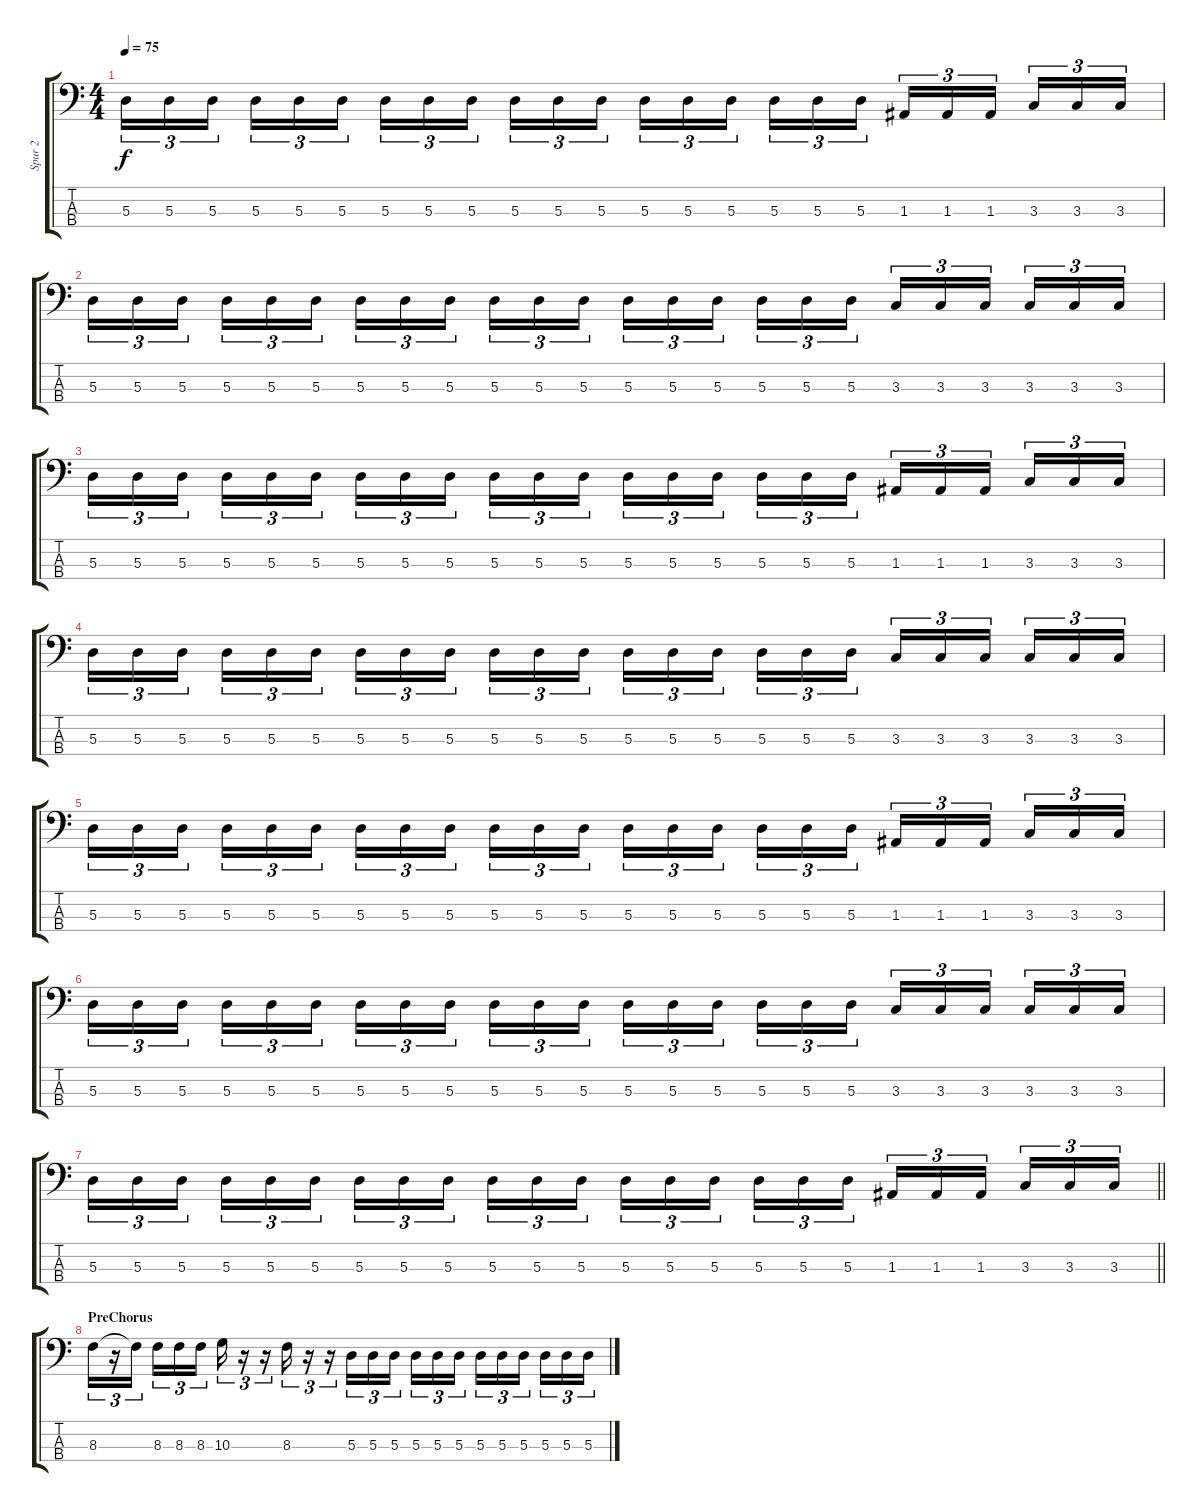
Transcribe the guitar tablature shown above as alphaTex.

\track ("Spur 2" "Spur 2") {instrument electricbassfinger}
\staff {score tabs}
\tuning (G2 D2 A1 E1) {hide}
\ts (4 4)
\tempo 75
\clef f4
\ks c
5.3.16{tu (3 2) dy f} 5.3.16{tu (3 2)} 5.3.16{tu (3 2)} 5.3.16{tu (3 2)} 5.3.16{tu (3 2)} 5.3.16{tu (3 2)} 5.3.16{tu (3 2)} 5.3.16{tu (3 2)} 5.3.16{tu (3 2)} 5.3.16{tu (3 2)} 5.3.16{tu (3 2)} 5.3.16{tu (3 2)} 5.3.16{tu (3 2)} 5.3.16{tu (3 2)} 5.3.16{tu (3 2)} 5.3.16{tu (3 2)} 5.3.16{tu (3 2)} 5.3.16{tu (3 2)} 1.3.16{tu (3 2)} 1.3.16{tu (3 2)} 1.3.16{tu (3 2)} 3.3.16{tu (3 2)} 3.3.16{tu (3 2)} 3.3.16{tu (3 2)} |
5.3.16{tu (3 2)} 5.3.16{tu (3 2)} 5.3.16{tu (3 2)} 5.3.16{tu (3 2)} 5.3.16{tu (3 2)} 5.3.16{tu (3 2)} 5.3.16{tu (3 2)} 5.3.16{tu (3 2)} 5.3.16{tu (3 2)} 5.3.16{tu (3 2)} 5.3.16{tu (3 2)} 5.3.16{tu (3 2)} 5.3.16{tu (3 2)} 5.3.16{tu (3 2)} 5.3.16{tu (3 2)} 5.3.16{tu (3 2)} 5.3.16{tu (3 2)} 5.3.16{tu (3 2)} 3.3.16{tu (3 2)} 3.3.16{tu (3 2)} 3.3.16{tu (3 2)} 3.3.16{tu (3 2)} 3.3.16{tu (3 2)} 3.3.16{tu (3 2)} |
5.3.16{tu (3 2)} 5.3.16{tu (3 2)} 5.3.16{tu (3 2)} 5.3.16{tu (3 2)} 5.3.16{tu (3 2)} 5.3.16{tu (3 2)} 5.3.16{tu (3 2)} 5.3.16{tu (3 2)} 5.3.16{tu (3 2)} 5.3.16{tu (3 2)} 5.3.16{tu (3 2)} 5.3.16{tu (3 2)} 5.3.16{tu (3 2)} 5.3.16{tu (3 2)} 5.3.16{tu (3 2)} 5.3.16{tu (3 2)} 5.3.16{tu (3 2)} 5.3.16{tu (3 2)} 1.3.16{tu (3 2)} 1.3.16{tu (3 2)} 1.3.16{tu (3 2)} 3.3.16{tu (3 2)} 3.3.16{tu (3 2)} 3.3.16{tu (3 2)} |
5.3.16{tu (3 2)} 5.3.16{tu (3 2)} 5.3.16{tu (3 2)} 5.3.16{tu (3 2)} 5.3.16{tu (3 2)} 5.3.16{tu (3 2)} 5.3.16{tu (3 2)} 5.3.16{tu (3 2)} 5.3.16{tu (3 2)} 5.3.16{tu (3 2)} 5.3.16{tu (3 2)} 5.3.16{tu (3 2)} 5.3.16{tu (3 2)} 5.3.16{tu (3 2)} 5.3.16{tu (3 2)} 5.3.16{tu (3 2)} 5.3.16{tu (3 2)} 5.3.16{tu (3 2)} 3.3.16{tu (3 2)} 3.3.16{tu (3 2)} 3.3.16{tu (3 2)} 3.3.16{tu (3 2)} 3.3.16{tu (3 2)} 3.3.16{tu (3 2)} |
5.3.16{tu (3 2)} 5.3.16{tu (3 2)} 5.3.16{tu (3 2)} 5.3.16{tu (3 2)} 5.3.16{tu (3 2)} 5.3.16{tu (3 2)} 5.3.16{tu (3 2)} 5.3.16{tu (3 2)} 5.3.16{tu (3 2)} 5.3.16{tu (3 2)} 5.3.16{tu (3 2)} 5.3.16{tu (3 2)} 5.3.16{tu (3 2)} 5.3.16{tu (3 2)} 5.3.16{tu (3 2)} 5.3.16{tu (3 2)} 5.3.16{tu (3 2)} 5.3.16{tu (3 2)} 1.3.16{tu (3 2)} 1.3.16{tu (3 2)} 1.3.16{tu (3 2)} 3.3.16{tu (3 2)} 3.3.16{tu (3 2)} 3.3.16{tu (3 2)} |
5.3.16{tu (3 2)} 5.3.16{tu (3 2)} 5.3.16{tu (3 2)} 5.3.16{tu (3 2)} 5.3.16{tu (3 2)} 5.3.16{tu (3 2)} 5.3.16{tu (3 2)} 5.3.16{tu (3 2)} 5.3.16{tu (3 2)} 5.3.16{tu (3 2)} 5.3.16{tu (3 2)} 5.3.16{tu (3 2)} 5.3.16{tu (3 2)} 5.3.16{tu (3 2)} 5.3.16{tu (3 2)} 5.3.16{tu (3 2)} 5.3.16{tu (3 2)} 5.3.16{tu (3 2)} 3.3.16{tu (3 2)} 3.3.16{tu (3 2)} 3.3.16{tu (3 2)} 3.3.16{tu (3 2)} 3.3.16{tu (3 2)} 3.3.16{tu (3 2)} |
\barLineRight lightlight
5.3.16{tu (3 2)} 5.3.16{tu (3 2)} 5.3.16{tu (3 2)} 5.3.16{tu (3 2)} 5.3.16{tu (3 2)} 5.3.16{tu (3 2)} 5.3.16{tu (3 2)} 5.3.16{tu (3 2)} 5.3.16{tu (3 2)} 5.3.16{tu (3 2)} 5.3.16{tu (3 2)} 5.3.16{tu (3 2)} 5.3.16{tu (3 2)} 5.3.16{tu (3 2)} 5.3.16{tu (3 2)} 5.3.16{tu (3 2)} 5.3.16{tu (3 2)} 5.3.16{tu (3 2)} 1.3.16{tu (3 2)} 1.3.16{tu (3 2)} 1.3.16{tu (3 2)} 3.3.16{tu (3 2)} 3.3.16{tu (3 2)} 3.3.16{tu (3 2)} |
\section ("" "PreChorus")
8.3.16{tu (3 2)} r.16{tu (3 2)} 8.3{t}.16{tu (3 2)} 8.3.16{tu (3 2)} 8.3.16{tu (3 2)} 8.3.16{tu (3 2)} 10.3.16{tu (3 2)} r.16{tu (3 2)} r.16{tu (3 2)} 8.3.16{tu (3 2)} r.16{tu (3 2)} r.16{tu (3 2)} 5.3.16{tu (3 2)} 5.3.16{tu (3 2)} 5.3.16{tu (3 2)} 5.3.16{tu (3 2)} 5.3.16{tu (3 2)} 5.3.16{tu (3 2)} 5.3.16{tu (3 2)} 5.3.16{tu (3 2)} 5.3.16{tu (3 2)} 5.3.16{tu (3 2)} 5.3.16{tu (3 2)} 5.3.16{tu (3 2)}
